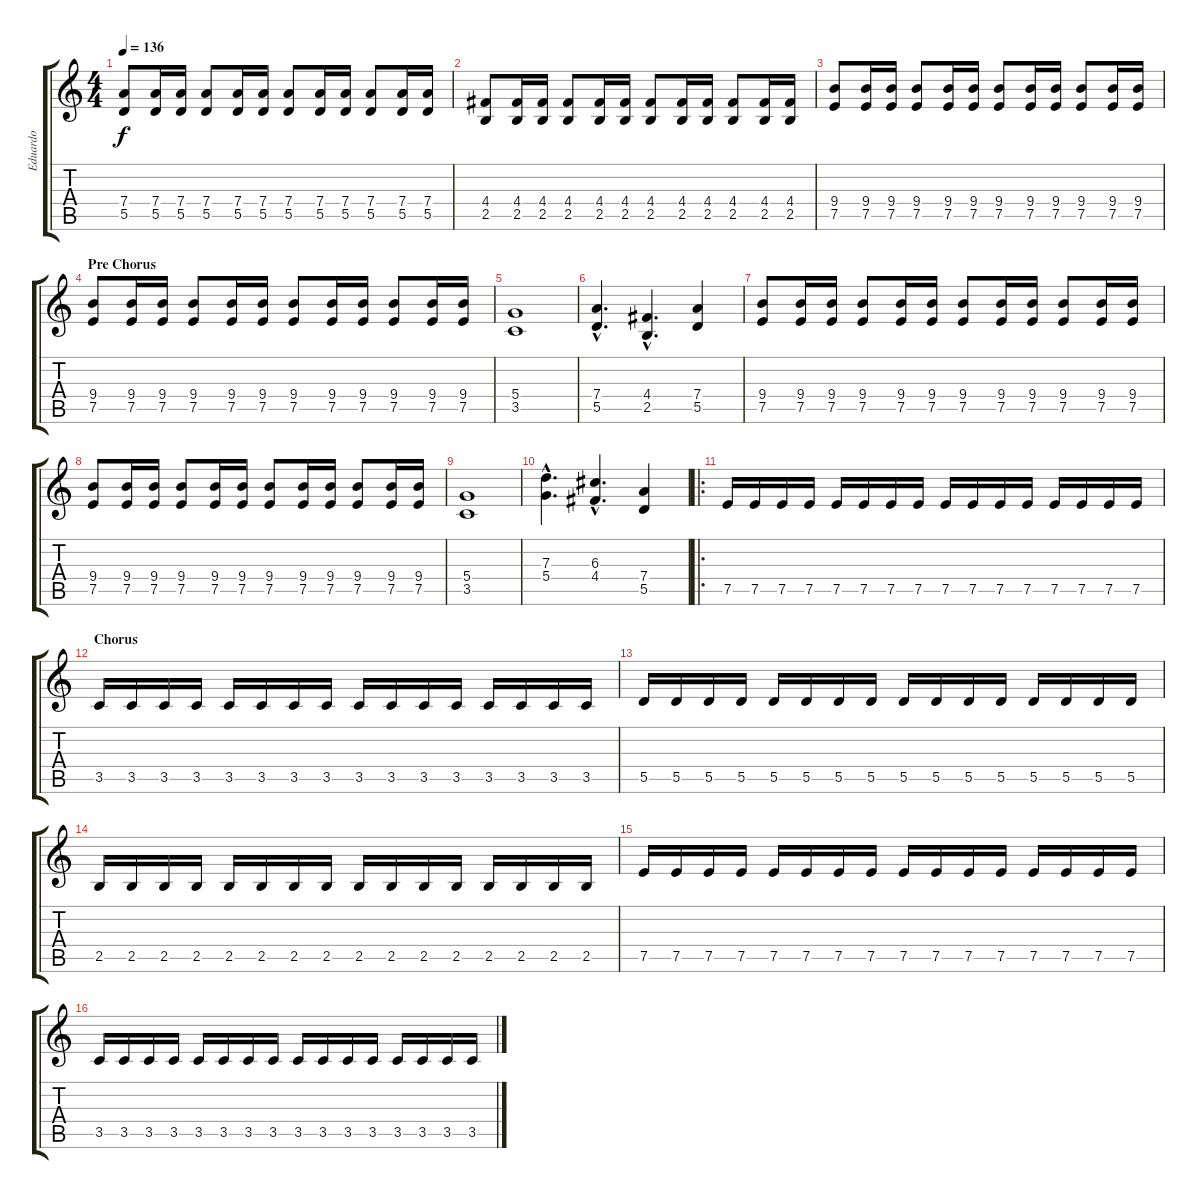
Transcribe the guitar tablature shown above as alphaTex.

\track ("Eduardo" "Eduardo") {instrument distortionguitar}
\staff {score tabs}
\tuning (E4 B3 G3 D3 A2 E2) {hide}
\ts (4 4)
\tempo 136
\clef g2
\ks c
(7.4 5.5).8{dy f} (7.4 5.5).16 (7.4 5.5).16 (7.4 5.5).8 (7.4 5.5).16 (7.4 5.5).16 (7.4 5.5).8 (7.4 5.5).16 (7.4 5.5).16 (7.4 5.5).8 (7.4 5.5).16 (7.4 5.5).16 |
(4.4 2.5).8 (4.4 2.5).16 (4.4 2.5).16 (4.4 2.5).8 (4.4 2.5).16 (4.4 2.5).16 (4.4 2.5).8 (4.4 2.5).16 (4.4 2.5).16 (4.4 2.5).8 (4.4 2.5).16 (4.4 2.5).16 |
(9.4 7.5).8 (9.4 7.5).16 (9.4 7.5).16 (9.4 7.5).8 (9.4 7.5).16 (9.4 7.5).16 (9.4 7.5).8 (9.4 7.5).16 (9.4 7.5).16 (9.4 7.5).8 (9.4 7.5).16 (9.4 7.5).16 |
\section ("" "Pre Chorus")
(9.4 7.5).8 (9.4 7.5).16 (9.4 7.5).16 (9.4 7.5).8 (9.4 7.5).16 (9.4 7.5).16 (9.4 7.5).8 (9.4 7.5).16 (9.4 7.5).16 (9.4 7.5).8 (9.4 7.5).16 (9.4 7.5).16 |
(5.4 3.5).1 |
(7.4{hac} 5.5{hac}).4{d} (4.4{hac} 2.5{hac}).4{d} (7.4 5.5).4 |
(9.4 7.5).8 (9.4 7.5).16 (9.4 7.5).16 (9.4 7.5).8 (9.4 7.5).16 (9.4 7.5).16 (9.4 7.5).8 (9.4 7.5).16 (9.4 7.5).16 (9.4 7.5).8 (9.4 7.5).16 (9.4 7.5).16 |
(9.4 7.5).8 (9.4 7.5).16 (9.4 7.5).16 (9.4 7.5).8 (9.4 7.5).16 (9.4 7.5).16 (9.4 7.5).8 (9.4 7.5).16 (9.4 7.5).16 (9.4 7.5).8 (9.4 7.5).16 (9.4 7.5).16 |
(5.4 3.5).1 |
(7.3{hac} 5.4{hac}).4{d} (6.3{hac} 4.4{hac}).4{d} (7.4 5.5).4 |
\ro
7.5.16 7.5.16 7.5.16 7.5.16 7.5.16 7.5.16 7.5.16 7.5.16 7.5.16 7.5.16 7.5.16 7.5.16 7.5.16 7.5.16 7.5.16 7.5.16 |
\section ("" "Chorus")
3.5.16 3.5.16 3.5.16 3.5.16 3.5.16 3.5.16 3.5.16 3.5.16 3.5.16 3.5.16 3.5.16 3.5.16 3.5.16 3.5.16 3.5.16 3.5.16 |
5.5.16 5.5.16 5.5.16 5.5.16 5.5.16 5.5.16 5.5.16 5.5.16 5.5.16 5.5.16 5.5.16 5.5.16 5.5.16 5.5.16 5.5.16 5.5.16 |
2.5.16 2.5.16 2.5.16 2.5.16 2.5.16 2.5.16 2.5.16 2.5.16 2.5.16 2.5.16 2.5.16 2.5.16 2.5.16 2.5.16 2.5.16 2.5.16 |
7.5.16 7.5.16 7.5.16 7.5.16 7.5.16 7.5.16 7.5.16 7.5.16 7.5.16 7.5.16 7.5.16 7.5.16 7.5.16 7.5.16 7.5.16 7.5.16 |
3.5.16 3.5.16 3.5.16 3.5.16 3.5.16 3.5.16 3.5.16 3.5.16 3.5.16 3.5.16 3.5.16 3.5.16 3.5.16 3.5.16 3.5.16 3.5.16
